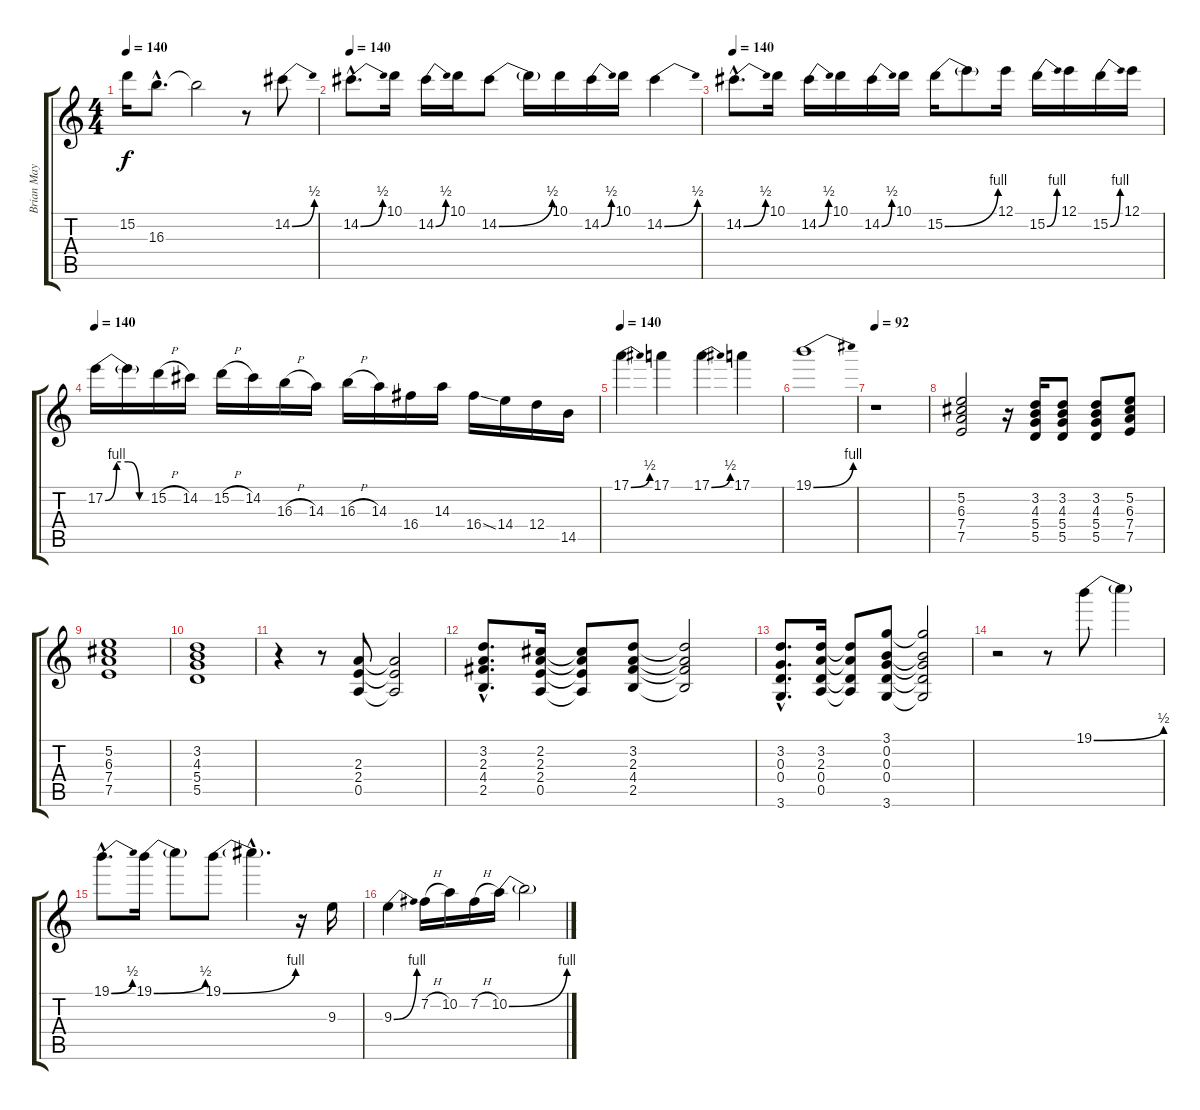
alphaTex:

\track ("Brian May Gtr 1" "Brian May ") {instrument distortionguitar}
\staff {score tabs}
\tuning (E4 B3 G3 D3 A2 E2) {hide}
\ts (4 4)
\tempo 140
\clef g2
\ks c
15.2.16{dy f} 16.3{hac}.8{d} 16.3{t}.2 r.8 14.2{be (bend 0 0 60 2)}.8 |
\tempo 140
14.2{be (bend 0 0 60 2) hac}.8{d} 10.1.16 14.2{be (bend 0 0 60 2)}.16 10.1.16 14.2{be (bend 0 0 60 2)}.8 14.2{t}.16 10.1.16 14.2{be (bend 0 0 60 2)}.16 10.1.16 14.2{be (bend 0 0 60 2)}.4 |
\tempo 140
14.2{be (bend 0 0 60 2) hac}.8{d} 10.1.16 14.2{be (bend 0 0 60 2)}.16 10.1.16 14.2{be (bend 0 0 60 2)}.16 10.1.16 15.2{be (bend 0 0 60 4)}.16 15.2{t}.8 12.1.16 15.2{be (bend 0 0 60 4)}.16 12.1.16 15.2{be (bend 0 0 60 4)}.16 12.1.16 |
\tempo 140
17.2{be (custom 0 0 15 4 30 4 45 0 60 0)}.16 17.2{t}.16 15.2{h}.16 14.2.16 15.2{h}.16 14.2.16 16.3{h}.16 14.3.16 16.3{h}.16 14.3.16 16.4.16 14.3.16 16.4{ss}.16 14.4.16 12.4.16 14.5.16 |
\tempo 140
17.1{be (bend 0 0 60 2)}.4 17.1.4 17.1{be (bend 0 0 60 2)}.4 17.1.4 |
19.1{be (bend 0 0 60 4)}.1 |
\tempo 92
r.1 |
(5.2 6.3 7.4 7.5).2 r.16 (3.2 4.3 5.4 5.5).16 (3.2 4.3 5.4 5.5).8 (3.2 4.3 5.4 5.5).8 (5.2 6.3 7.4 7.5).8 |
(5.2 6.3 7.4 7.5).1 |
(3.2 4.3 5.4 5.5).1 |
r.4 r.8 (2.3 2.4 0.5).8 (2.3{t} 2.4{t} 0.5{t}).2 |
(3.2{hac} 2.3{hac} 4.4{hac} 2.5{hac}).8{d} (2.2 2.3 2.4 0.5).16 (2.2{t} 2.3{t} 2.4{t} 0.5{t}).8 (3.2 2.3 4.4 2.5).8 (3.2{t} 2.3{t} 4.4{t} 2.5{t}).2 |
(3.2{hac} 0.3{hac} 0.4{hac} 3.6{hac}).8{d} (3.2 2.3 0.4 0.5).16 (3.2{t} 2.3{t} 0.4{t} 0.5{t}).8 (3.1 0.2 0.3 0.4 3.6).8 (3.1{t} 0.2{t} 0.3{t} 0.4{t} 3.6{t}).2 |
r.2 r.8 19.1{be (bend 0 0 60 2)}.8 19.1{t}.4 |
19.1{be (bend 0 0 60 2) hac}.8{d} 19.1{be (bend 0 0 60 2)}.16 19.1{t}.8 19.1{be (bend 0 0 60 4)}.8 19.1{hac t}.4{d} r.16 9.3.16 |
9.3{be (bend 0 0 60 4)}.4 7.2{h}.16 10.2.16 7.2{h}.16 10.2{be (bend 0 0 60 4)}.16 10.2{t}.2
